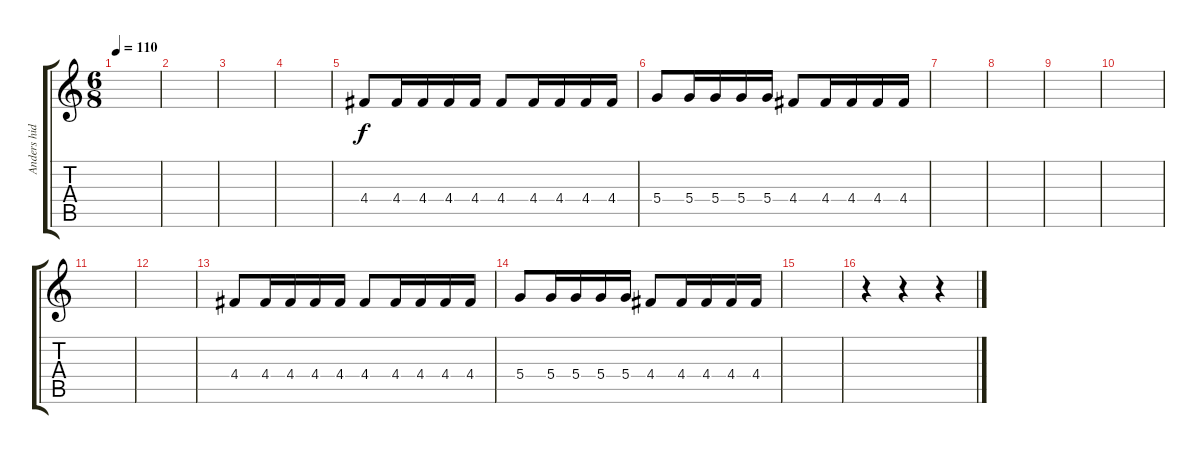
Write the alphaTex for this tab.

\track ("Anders hidle" "Anders hid") {instrument distortionguitar}
\staff {score tabs}
\tuning (E4 B3 G3 D3 A2 E2) {hide}
\ts (6 8)
\tempo 110
\clef g2
\ks c
|
|
|
|
4.4.8 4.4.16 4.4.16 4.4.16 4.4.16 4.4.8 4.4.16 4.4.16 4.4.16 4.4.16 |
5.4.8 5.4.16 5.4.16 5.4.16 5.4.16 4.4.8 4.4.16 4.4.16 4.4.16 4.4.16 |
|
|
|
|
|
|
4.4.8 4.4.16 4.4.16 4.4.16 4.4.16 4.4.8 4.4.16 4.4.16 4.4.16 4.4.16 |
5.4.8 5.4.16 5.4.16 5.4.16 5.4.16 4.4.8 4.4.16 4.4.16 4.4.16 4.4.16 |
|
r.4 r.4 r.4
